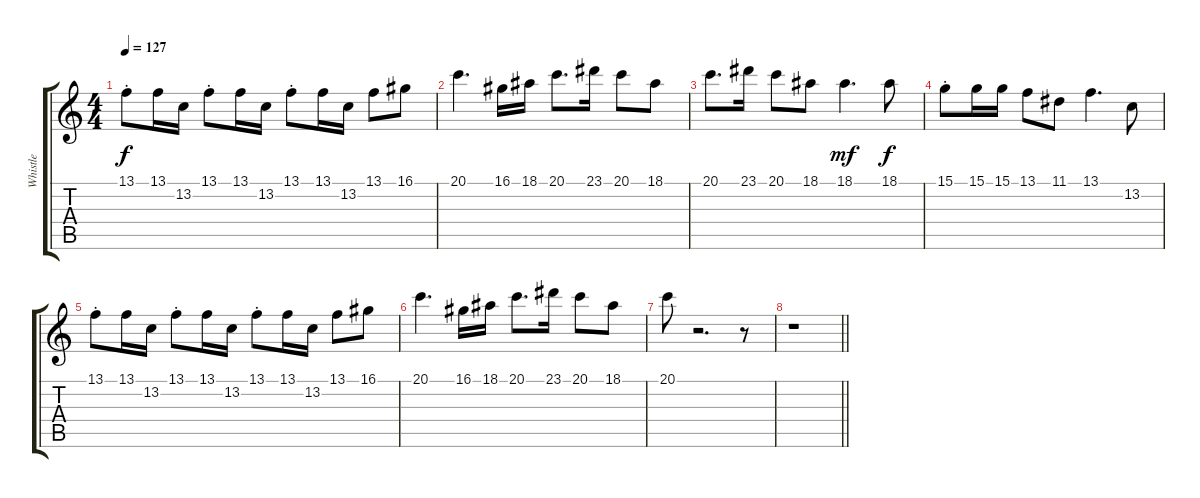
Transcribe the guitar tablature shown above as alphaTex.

\track ("Whistle" "Whistle") {instrument piccolo}
\staff {score tabs}
\tuning (E4 B3 G3 D3 A2 E2) {hide}
\ts (4 4)
\tempo 127
\clef g2
\ks c
13.1{st}.8{dy f} 13.1.16 13.2.16 13.1{st}.8 13.1.16 13.2.16 13.1{st}.8 13.1.16 13.2.16 13.1.8 16.1.8 |
20.1.4{d} 16.1.16 18.1.16 20.1.8{d} 23.1.16 20.1.8 18.1.8 |
20.1.8{d} 23.1.16 20.1.8 18.1.8 18.1.4{d dy mf} 18.1.8{dy f} |
15.1{st}.8 15.1.16 15.1.16 13.1.8 11.1.8 13.1.4{d} 13.2.8 |
13.1{st}.8 13.1.16 13.2.16 13.1{st}.8 13.1.16 13.2.16 13.1{st}.8 13.1.16 13.2.16 13.1.8 16.1.8 |
20.1.4{d} 16.1.16 18.1.16 20.1.8{d} 23.1.16 20.1.8 18.1.8 |
20.1.8 r.2{d} r.8 |
\barLineRight lightlight
r.1
